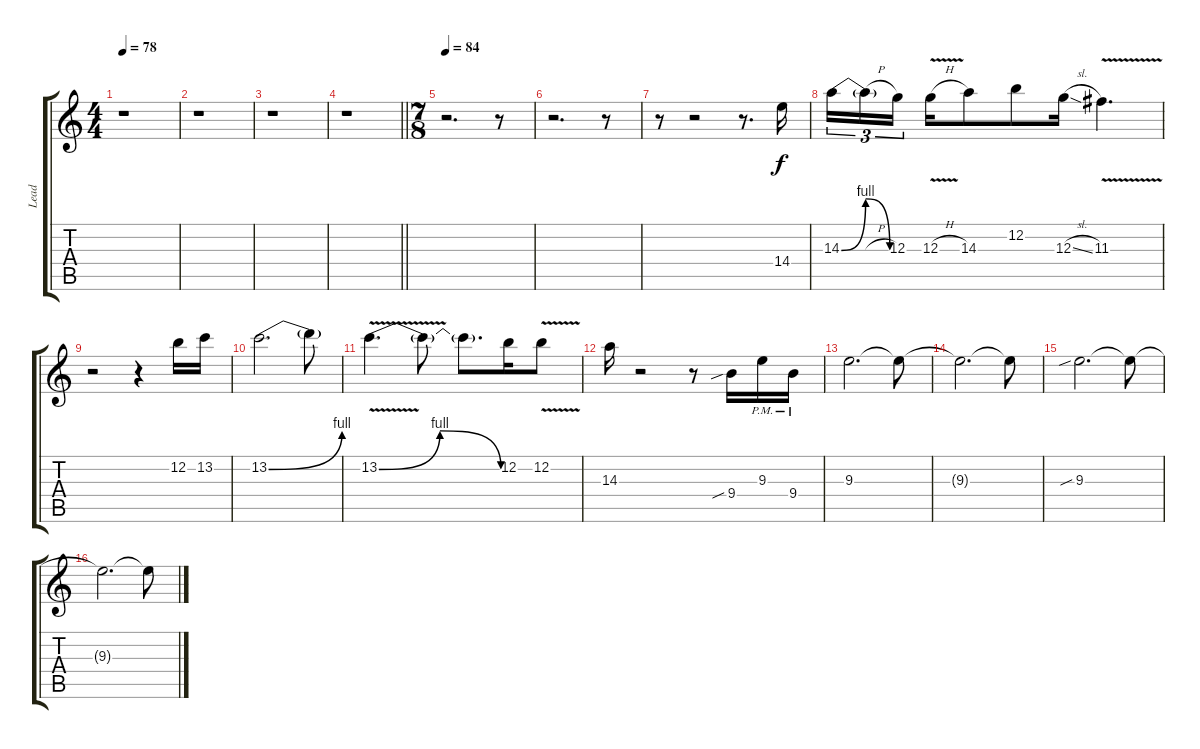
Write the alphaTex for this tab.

\track ("Lead" "Lead") {instrument overdrivenguitar}
\staff {score tabs}
\tuning (E4 B3 G3 D3 A2 E2) {hide}
\ts (4 4)
\tempo 78
\clef g2
\ks c
r.1{dy f} |
r.1 |
r.1 |
\barLineRight lightlight
r.1 |
\ts (7 8)
\tempo 84
r.2{d} r.8 |
r.2{d} r.8 |
r.8 r.2 r.8{d} 14.4.16 |
14.3{be (bendrelease 0 0 30 4 30 4 60 0)}.16{tu (3 2)} 14.3{h t}.16{tu (3 2)} 12.3.16{tu (3 2)} 12.3{v h}.16 14.3.8 12.2.8 12.3{sl}.16 11.3{v}.4{d} |
r.2 r.4 12.2.16 13.2.16 |
13.2{be (bend 0 0 60 4)}.2{d} 13.2{t}.8 |
13.2{be (bendrelease 0 0 5 4 52 4 60 0) v}.4{d} 13.2{t}.8 13.2{t}.8{d} 12.2.16 12.2{v}.8 |
14.3.16 r.2 r.8 9.4{sib}.16 9.3{pm}.16 9.4{pm}.16 |
9.3.2{d} 9.3{t}.8 |
9.3{t}.2{d} 9.3{t}.8 |
9.3{sib}.2{d} 9.3{t}.8 |
9.3{t}.2{d} 9.3{t}.8
